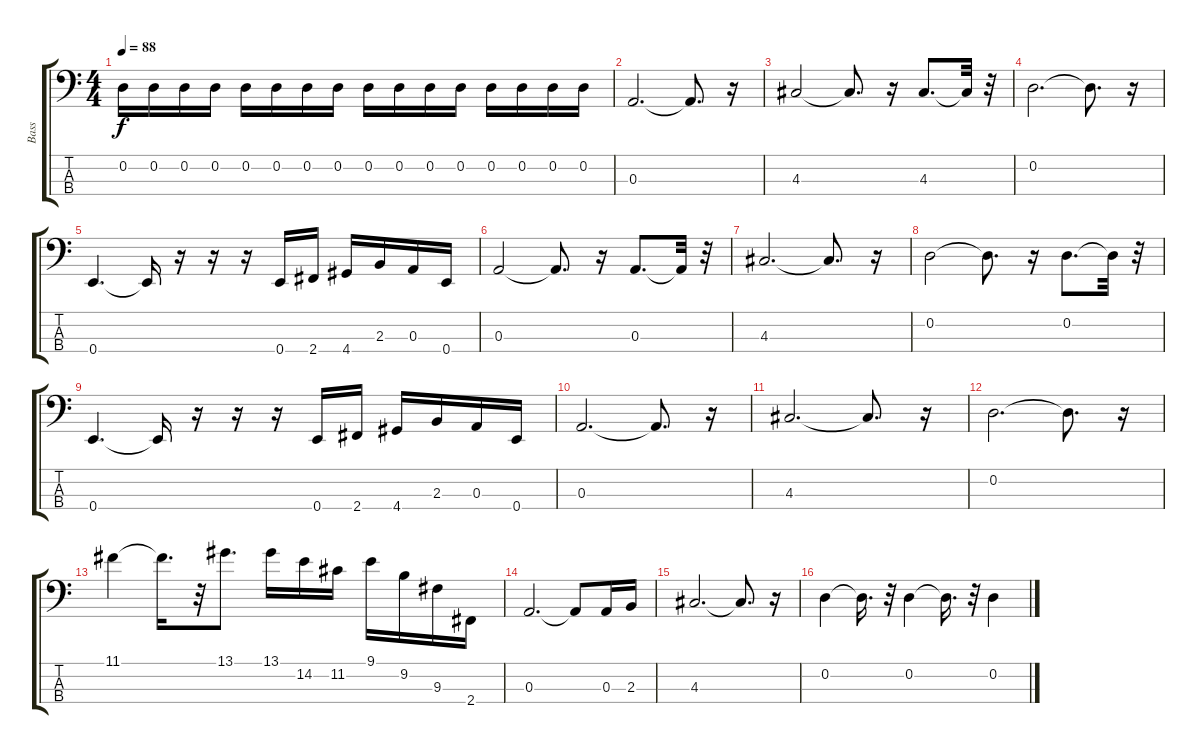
\track ("Bass" "Bass") {instrument electricbassfinger}
\staff {score tabs}
\tuning (G2 D2 A1 E1) {hide}
\ts (4 4)
\tempo 88
\clef f4
\ks c
0.2.16{dy f} 0.2.16 0.2.16 0.2.16 0.2.16 0.2.16 0.2.16 0.2.16 0.2.16 0.2.16 0.2.16 0.2.16 0.2.16 0.2.16 0.2.16 0.2.16 |
0.3.2{d volume 12} 0.3{t}.8{d} r.16 |
4.3.2 4.3{t}.8{d} r.16 4.3.8{d} 4.3{t}.32 r.32 |
0.2.2{d} 0.2{t}.8{d} r.16 |
0.4.4{d} 0.4{t}.16 r.16 r.16 r.16 0.4.16 2.4.16 4.4.16 2.3.16 0.3.16 0.4.16 |
0.3.2 0.3{t}.8{d} r.16 0.3.8{d} 0.3{t}.32 r.32 |
4.3.2{d} 4.3{t}.8{d} r.16 |
0.2.2 0.2{t}.8{d} r.16 0.2.8{d} 0.2{t}.32 r.32 |
0.4.4{d} 0.4{t}.16 r.16 r.16 r.16 0.4.16 2.4.16 4.4.16 2.3.16 0.3.16 0.4.16 |
0.3.2{d} 0.3{t}.8{d} r.16 |
4.3.2{d} 4.3{t}.8{d} r.16 |
0.2.2{d} 0.2{t}.8{d} r.16 |
11.1.4 11.1{t}.16{d} r.32 13.1.8{d} 13.1.16 14.2.16 11.2.16 9.1.16 9.2.16 9.3.16 2.4.16 |
0.3.2{d} 0.3{t}.8 0.3.16 2.3.16 |
4.3.2{d} 4.3{t}.8{d} r.16 |
0.2.4 0.2{t}.16{d} r.32 0.2.4 0.2{t}.16{d} r.32 0.2.4
